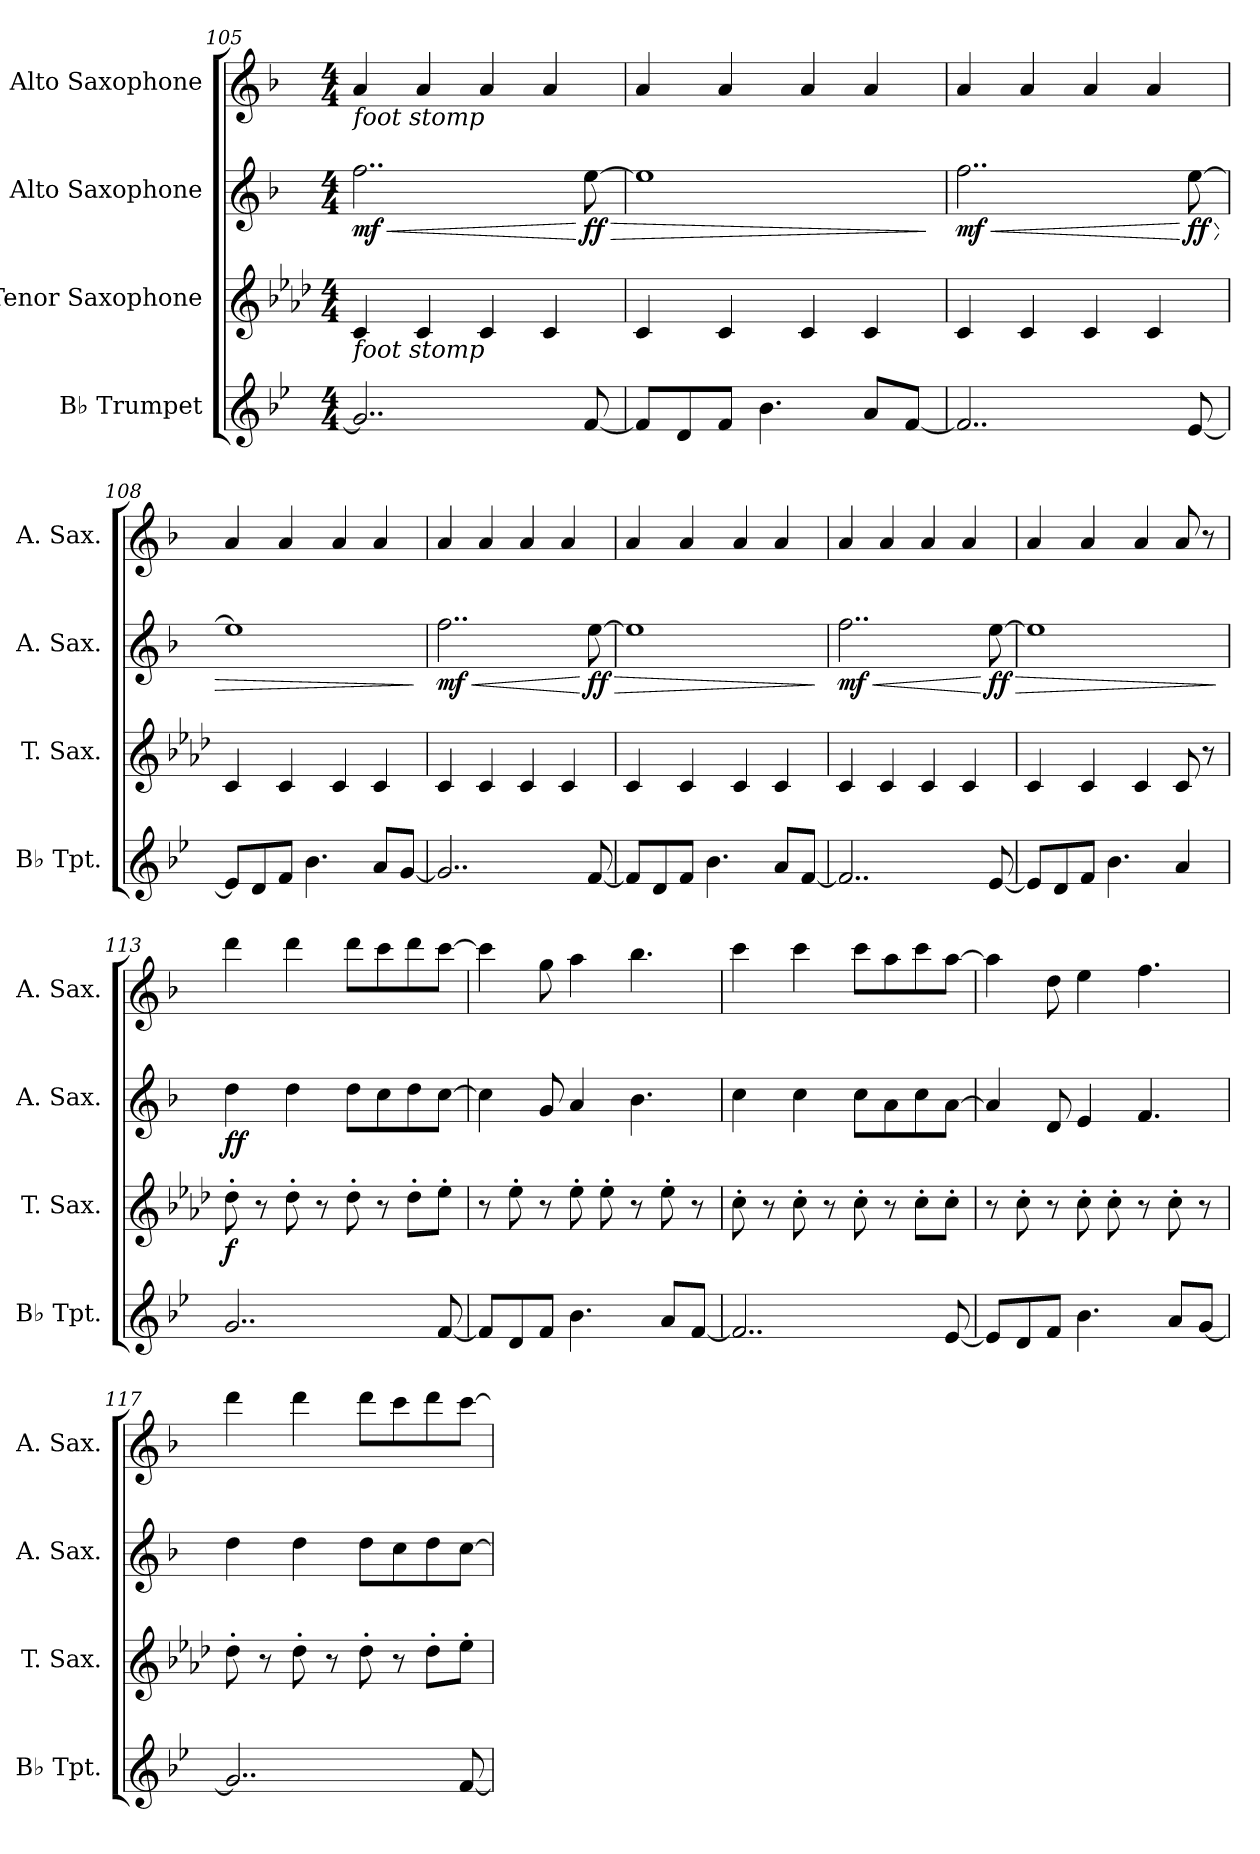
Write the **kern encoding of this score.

**kern	**kern	**dynam	**kern	**dynam	**kern
*part4	*part3	*part3	*part2	*part2	*part1
*staff4	*staff3	*staff3	*staff2	*staff2	*staff1
*I"B♭ Trumpet	*I"Tenor Saxophone	*	*I"Alto Saxophone	*	*I"Alto Saxophone
*I'B♭ Tpt.	*I'T. Sax.	*	*I'A. Sax.	*	*I'A. Sax.
*clefG2	*clefG2	*	*clefG2	*	*clefG2
*ITrd1c2	*ITrd8c14	*	*ITrd5c9	*	*ITrd5c9
*k[b-e-a-d-]	*k[b-e-a-d-]	*	*k[b-e-a-d-]	*	*k[b-e-a-d-]
*M4/4	*M4/4	*	*M4/4	*	*M4/4
=105	=105	=105	=105	=105	=105
!	!	!	!	!	!LO:TX:b:i:t=foot stomp
!	!LO:TX:b:i:t=foot stomp	!	!	!	!
!	!	!	!	!LO:HP:b	!
!	!	!	!	!LO:DY:n=1:b	!
2..f/]	4C/	.	2..a-\	< mf	4c/
.	4C/	.	.	.	4c/
.	4C/	.	.	.	4c/
.	4C/	.	.	.	4c/
!	!	!	!	!LO:HP:n=1:b	!
!	!	!	!	!LO:DY:n=2:b	!
[8e-/	.	.	[8g\	[ > ff	.
=106	=106	=106	=106	=106	=106
8e-/L]	4C/	.	1g]	.	4c/
8c/	.	.	.	.	.
8e-/J	4C/	.	.	.	4c/
4.a-\	.	.	.	.	.
.	4C/	.	.	.	4c/
8g/L	4C/	.	.	.	4c/
[8e-/J	.	.	.	.	.
.	.	.	.	]	.
!!LO:LB:g=z
=107	=107	=107	=107	=107	=107
!	!	!	!	!LO:HP:b	!
!	!	!	!	!LO:DY:n=1:b	!
2..e-/]	4C/	.	2..a-\	< mf	4c/
.	4C/	.	.	.	4c/
.	4C/	.	.	.	4c/
.	4C/	.	.	.	4c/
!	!	!	!	!LO:HP:n=1:b	!
!	!	!	!	!LO:DY:n=2:b	!
[8d-/	.	.	[8g\	[ > ff	.
=108	=108	=108	=108	=108	=108
8d-/L]	4C/	.	1g]	.	4c/
8c/	.	.	.	.	.
8e-/J	4C/	.	.	.	4c/
4.a-\	.	.	.	.	.
.	4C/	.	.	.	4c/
8g/L	4C/	.	.	.	4c/
[8f/J	.	.	.	.	.
.	.	.	.	]	.
=109	=109	=109	=109	=109	=109
!	!	!	!	!LO:HP:b	!
!	!	!	!	!LO:DY:n=1:b	!
2..f/]	4C/	.	2..a-\	< mf	4c/
.	4C/	.	.	.	4c/
.	4C/	.	.	.	4c/
.	4C/	.	.	.	4c/
!	!	!	!	!LO:HP:n=1:b	!
!	!	!	!	!LO:DY:n=2:b	!
[8e-/	.	.	[8g\	[ > ff	.
=110	=110	=110	=110	=110	=110
8e-/L]	4C/	.	1g]	.	4c/
8c/	.	.	.	.	.
8e-/J	4C/	.	.	.	4c/
4.a-\	.	.	.	.	.
.	4C/	.	.	.	4c/
8g/L	4C/	.	.	.	4c/
[8e-/J	.	.	.	.	.
.	.	.	.	]	.
=111	=111	=111	=111	=111	=111
!	!	!	!	!LO:HP:b	!
!	!	!	!	!LO:DY:n=1:b	!
2..e-/]	4C/	.	2..a-\	< mf	4c/
.	4C/	.	.	.	4c/
.	4C/	.	.	.	4c/
.	4C/	.	.	.	4c/
!	!	!	!	!LO:HP:n=1:b	!
!	!	!	!	!LO:DY:n=2:b	!
[8d-/	.	.	[8g\	[ > ff	.
=112	=112	=112	=112	=112	=112
8d-/L]	4C/	.	1g]	.	4c/
8c/	.	.	.	.	.
8e-/J	4C/	.	.	.	4c/
4.a-\	.	.	.	.	.
.	4C/	.	.	.	4c/
4g/	8C/	.	.	.	8c/
.	8r	.	.	.	8r
.	.	.	.	]	.
!!LO:PB:g=z
=113	=113	=113	=113	=113	=113
!	!	!LO:DY:b	!	!LO:DY:b	!
2..f/	8d-'\	f	4f\	ff	4ff\
.	8r	.	.	.	.
.	8d-'\	.	4f\	.	4ff\
.	8r	.	.	.	.
.	8d-'\	.	8f\L	.	8ff\L
.	8r	.	8e-\	.	8ee-\
.	8d-'\L	.	8f\	.	8ff\
[8e-/	8e-'\J	.	[8e-\J	.	[8ee-\J
=114	=114	=114	=114	=114	=114
8e-/L]	8r	.	4e-\]	.	4ee-\]
8c/	8e-'\	.	.	.	.
8e-/J	8r	.	8B-/	.	8b-\
4.a-\	8e-'\	.	4c/	.	4cc\
.	8e-'\	.	.	.	.
.	8r	.	4.d-\	.	4.dd-\
8g/L	8e-'\	.	.	.	.
[8e-/J	8r	.	.	.	.
=115	=115	=115	=115	=115	=115
2..e-/]	8c'\	.	4e-\	.	4ee-\
.	8r	.	.	.	.
.	8c'\	.	4e-\	.	4ee-\
.	8r	.	.	.	.
.	8c'\	.	8e-\L	.	8ee-\L
.	8r	.	8c\	.	8cc\
.	8c'\L	.	8e-\	.	8ee-\
[8d-/	8c'\J	.	[8c\J	.	[8cc\J
=116	=116	=116	=116	=116	=116
8d-/L]	8r	.	4c/]	.	4cc\]
8c/	8c'\	.	.	.	.
8e-/J	8r	.	8F/	.	8f\
4.a-\	8c'\	.	4G/	.	4g\
.	8c'\	.	.	.	.
.	8r	.	4.A-/	.	4.a-\
8g/L	8c'\	.	.	.	.
[8f/J	8r	.	.	.	.
!!LO:LB:g=z
=117	=117	=117	=117	=117	=117
2..f/]	8d-'\	.	4f\	.	4ff\
.	8r	.	.	.	.
.	8d-'\	.	4f\	.	4ff\
.	8r	.	.	.	.
.	8d-'\	.	8f\L	.	8ff\L
.	8r	.	8e-\	.	8ee-\
.	8d-'\L	.	8f\	.	8ff\
[8e-/	8e-'\J	.	[8e-\J	.	[8ee-\J
=	=	=	=	=	=
*-	*-	*-	*-	*-	*-
